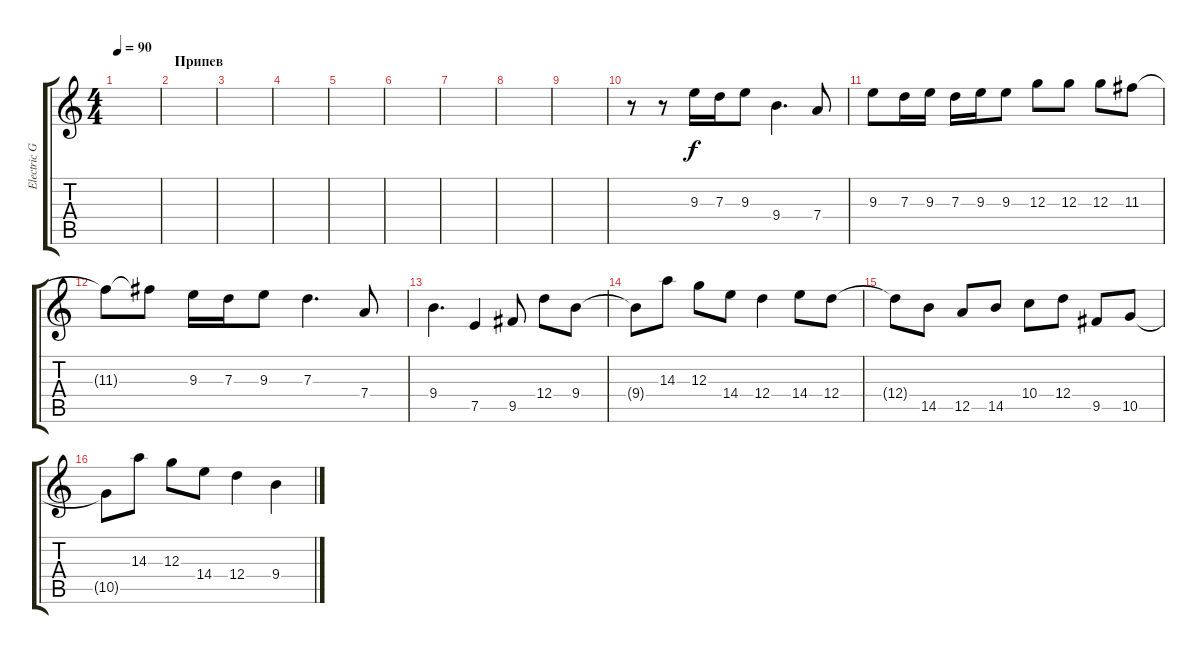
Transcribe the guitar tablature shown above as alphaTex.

\track ("Electric Guitar" "Electric G") {instrument overdrivenguitar}
\staff {score tabs}
\tuning (E4 B3 G3 D3 A2 E2) {hide}
\ts (4 4)
\tempo 90
\clef g2
\ks c
|
\section ("" "Припев")
|
|
|
|
|
|
|
|
r.8 r.8 9.3.16 7.3.16 9.3.8 9.4.4{d} 7.4.8 |
9.3.8 7.3.16 9.3.16 7.3.16 9.3.16 9.3.8 12.3.8 12.3.8 12.3.8 11.3.8 |
11.3{t}.8 11.3{t}.8 9.3.16 7.3.16 9.3.8 7.3.4{d} 7.4.8 |
9.4.4{d} 7.5.4 9.5.8 12.4.8 9.4.8 |
9.4{t}.8 14.3.8 12.3.8 14.4.8 12.4.4 14.4.8 12.4.8 |
12.4{t}.8 14.5.8 12.5.8 14.5.8 10.4.8 12.4.8 9.5.8 10.5.8 |
10.5{t}.8 14.3.8 12.3.8 14.4.8 12.4.4 9.4.4
